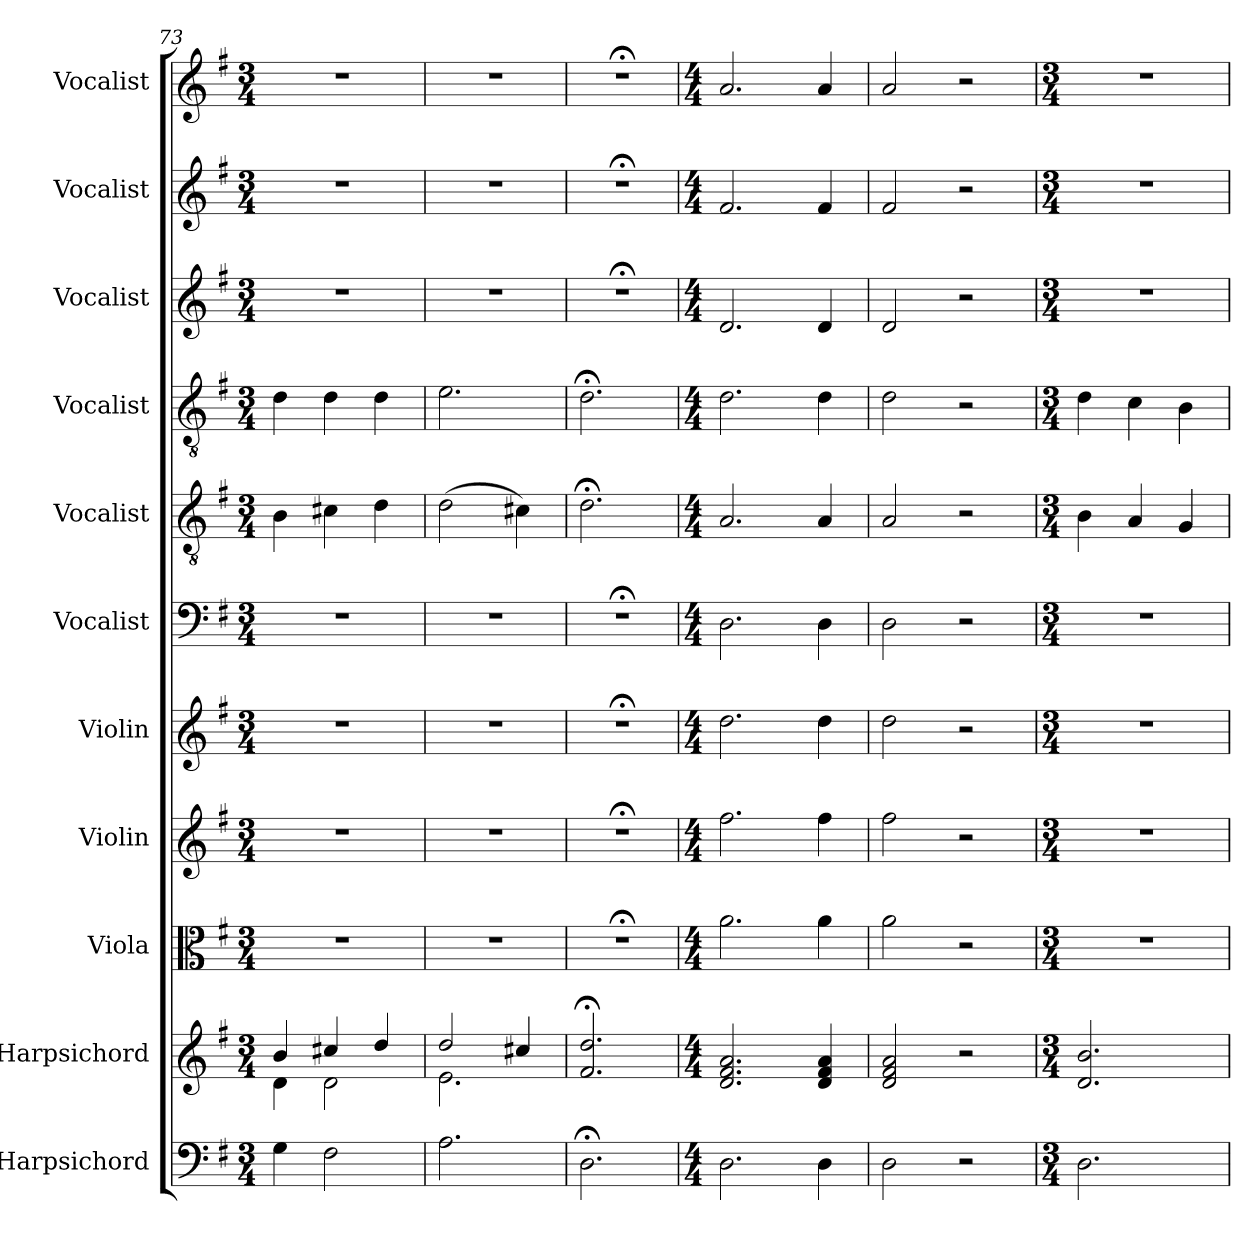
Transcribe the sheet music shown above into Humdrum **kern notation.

**kern	**kern	**kern	**kern	**kern	**kern	**kern	**kern	**kern	**kern	**kern
*part11	*part10	*part9	*part8	*part7	*part6	*part5	*part4	*part3	*part2	*part1
*staff11	*staff10	*staff9	*staff8	*staff7	*staff6	*staff5	*staff4	*staff3	*staff2	*staff1
*I"Harpsichord	*I"Harpsichord	*I"Viola	*I"Violin	*I"Violin	*I"Vocalist	*I"Vocalist	*I"Vocalist	*I"Vocalist	*I"Vocalist	*I"Vocalist
*I'Hpschd	*I'Hpschd	*I'Vla	*I'Vln	*I'Vln	*	*	*	*	*	*
*clefF4	*clefG2	*clefC3	*clefG2	*clefG2	*clefF4	*clefGv2	*clefGv2	*clefG2	*clefG2	*clefG2
*k[f#]	*k[f#]	*k[f#]	*k[f#]	*k[f#]	*k[f#]	*k[f#]	*k[f#]	*k[f#]	*k[f#]	*k[f#]
*M3/4	*M3/4	*M3/4	*M3/4	*M3/4	*M3/4	*M3/4	*M3/4	*M3/4	*M3/4	*M3/4
=73	=73	=73	=73	=73	=73	=73	=73	=73	=73	=73
*	*^	*	*	*	*	*	*	*	*	*
4G\	4b/	4d\	2.r	2.r	2.r	2.r	4B\	4d\	2.r	2.r	2.r
2F#\	4cc#X/	2d\	.	.	.	.	4c#X\	4d\	.	.	.
.	4dd/	.	.	.	.	.	4d\	4d\	.	.	.
=74	=74	=74	=74	=74	=74	=74	=74	=74	=74	=74	=74
2.A\	2dd/	2.e\	2.r	2.r	2.r	2.r	(2d\	2.e\	2.r	2.r	2.r
.	4cc#X/	.	.	.	.	.	4c#X\)	.	.	.	.
*	*v	*v	*	*	*	*	*	*	*	*	*
=75	=75	=75	=75	=75	=75	=75	=75	=75	=75	=75
2.D;<\	2.f#;</ 2.dd;</	2.r;<	2.r;<	2.r;<	2.r;<	2.d;<\	2.d;<\	2.r;<	2.r;<	2.r;<
=76	=76	=76	=76	=76	=76	=76	=76	=76	=76	=76
*M4/4	*M4/4	*M4/4	*M4/4	*M4/4	*M4/4	*M4/4	*M4/4	*M4/4	*M4/4	*M4/4
2.D\	2.d/ 2.f#/ 2.a/	2.a\	2.ff#\	2.dd\	2.D\	2.A/	2.d\	2.d/	2.f#/	2.a/
4D\	4d/ 4f#/ 4a/	4a\	4ff#\	4dd\	4D\	4A/	4d\	4d/	4f#/	4a/
=77	=77	=77	=77	=77	=77	=77	=77	=77	=77	=77
2D\	2d/ 2f#/ 2a/	2a\	2ff#\	2dd\	2D\	2A/	2d\	2d/	2f#/	2a/
2r	2r	2r	2r	2r	2r	2r	2r	2r	2r	2r
=78	=78	=78	=78	=78	=78	=78	=78	=78	=78	=78
*M3/4	*M3/4	*M3/4	*M3/4	*M3/4	*M3/4	*M3/4	*M3/4	*M3/4	*M3/4	*M3/4
2.D\	2.d/ 2.b/	2.r	2.r	2.r	2.r	4B\	4d\	2.r	2.r	2.r
.	.	.	.	.	.	4A/	4c\	.	.	.
.	.	.	.	.	.	4G/	4B\	.	.	.
=	=	=	=	=	=	=	=	=	=	=
*-	*-	*-	*-	*-	*-	*-	*-	*-	*-	*-
